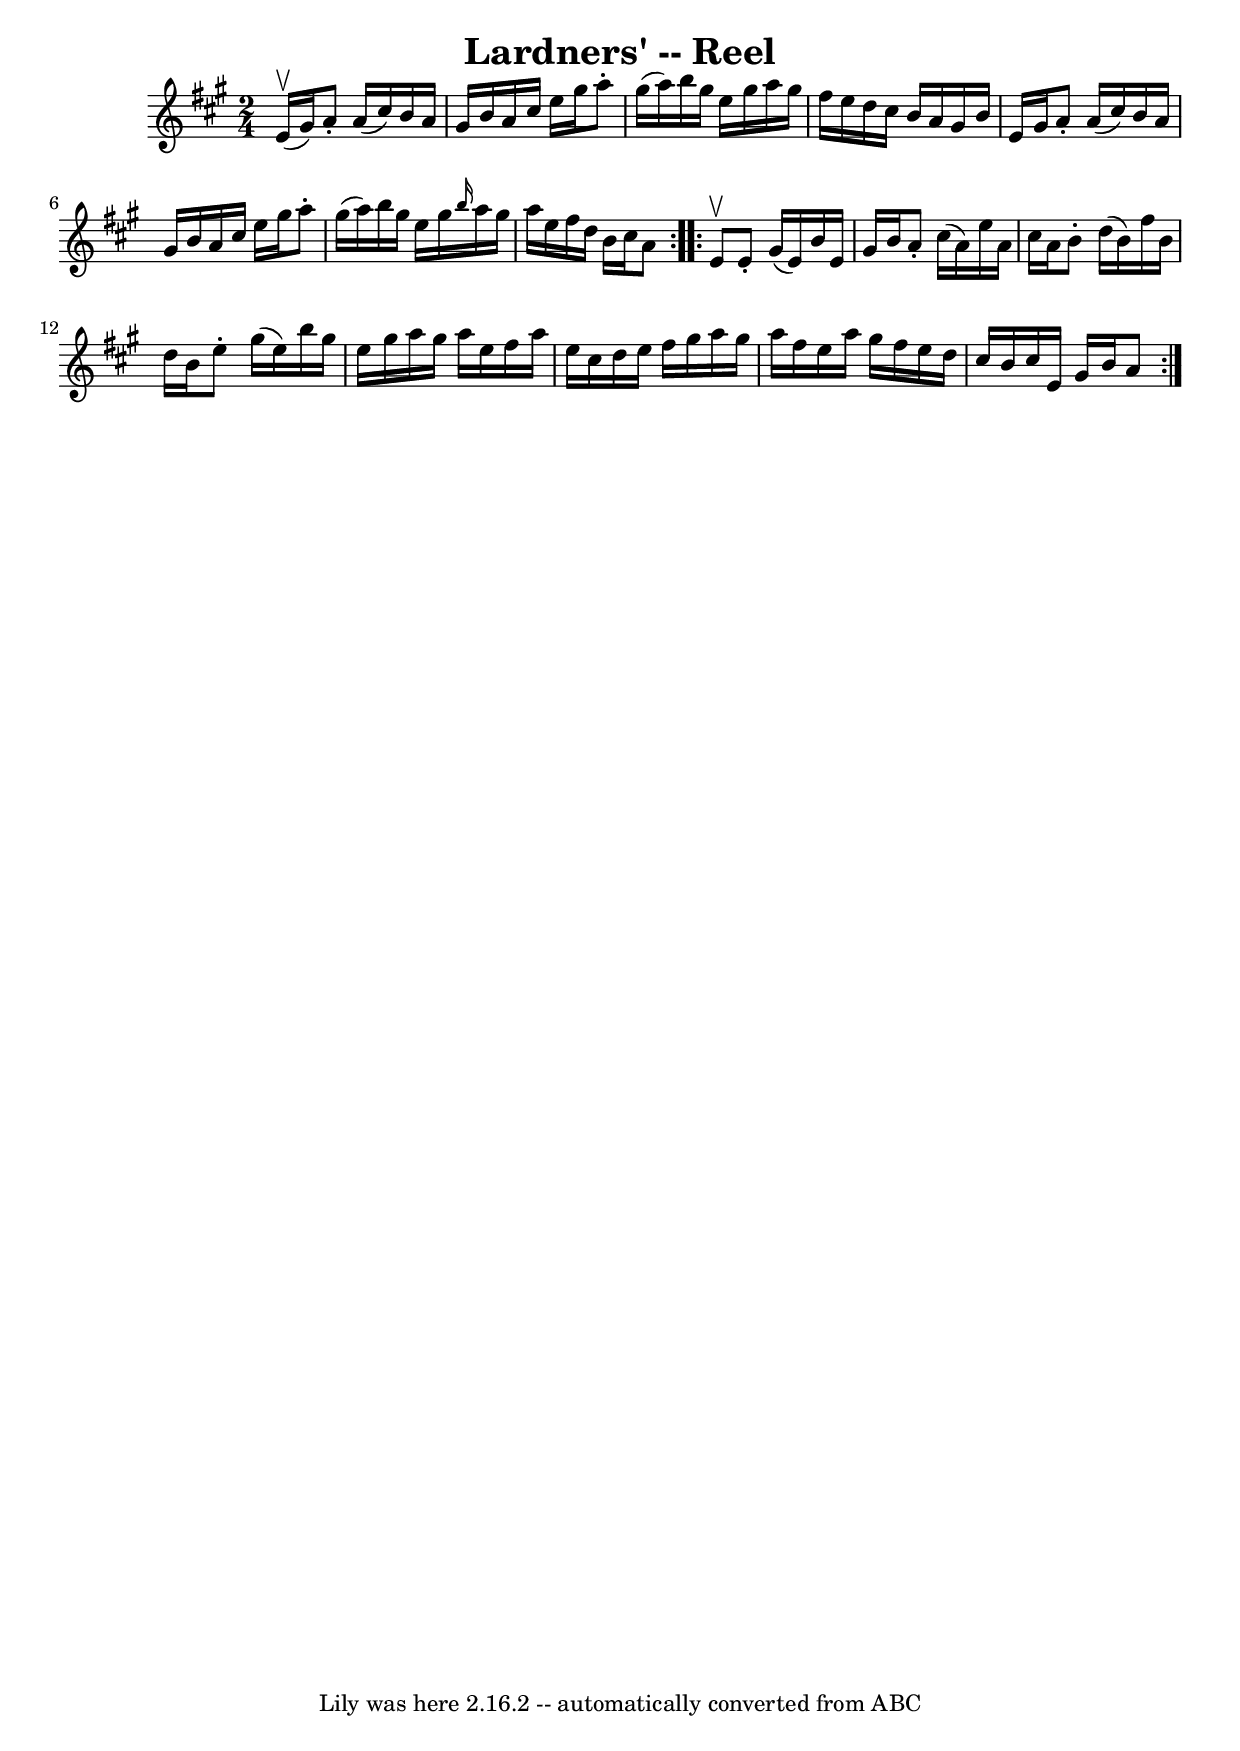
\version "2.16.2"
\include "Mammoth.ily"
\header {
  %% book = "Ryan's Mammoth Collection"
  crossRefNumber = "1"
  footnotes = "\\\\144"
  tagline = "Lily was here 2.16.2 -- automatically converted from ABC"
  title = "Lardners' -- Reel"

}
voicedefault =  {



  \repeat volta 2 {

    \time 2/4 
    \key a \major e'16^\upbow(gis'16) |
    a'8 -. a'16 
    (cis''16) b'16 a'16 gis'16 b'16    |
    a'16 cis''16  
    e''16 gis''16 a''8 -. gis''16 (a''16)   |
    b''16    
    gis''16 e''16 gis''16 a''16 gis''16 fis''16 e''16    |
    
    d''16 cis''16 b'16 a'16 gis'16 b'16 e'16 gis'16    
    |
    a'8 -. a'16 (cis''16) b'16 a'16 gis'16 b'16    
    |
    a'16 cis''16 e''16 gis''16 a''8 -. gis''16 (a''16  
    -)   |
    b''16 gis''16 e''16 gis''16  \grace { b''16  
					}   
    a''16 gis''16 a''16 e''16    |
    fis''16 d''16 b'16    
    cis''16 a'8  
  } 
  \repeat volta 2 {
    e'8^\upbow |
    e'8 -.   
    gis'16 (e'16) b'16 e'16 gis'16 b'16    |
    a'8 -.   
    cis''16 (a'16) e''16 a'16 cis''16 a'16    |
    b'8 -.   
    d''16 (b'16) fis''16 b'16 d''16 b'16    |
    e''8 -.   
    gis''16 (e''16) b''16 gis''16 e''16 gis''16    |
    
    a''16 gis''16 a''16 e''16 fis''16 a''16 e''16 cis''16    
    |
    d''16 e''16 fis''16 gis''16 a''16 gis''16 a''16    
    fis''16    |
    e''16 a''16 gis''16 fis''16 e''16 d''16    
    cis''16 b'16    |
    cis''16 e'16 gis'16 b'16 a'8  
  }   

}

\score{
  <<

    \context Staff="default"
    {
      \voicedefault 
      
    }

  >>
  \layout {
    
  }
  \midi {
  }

}
